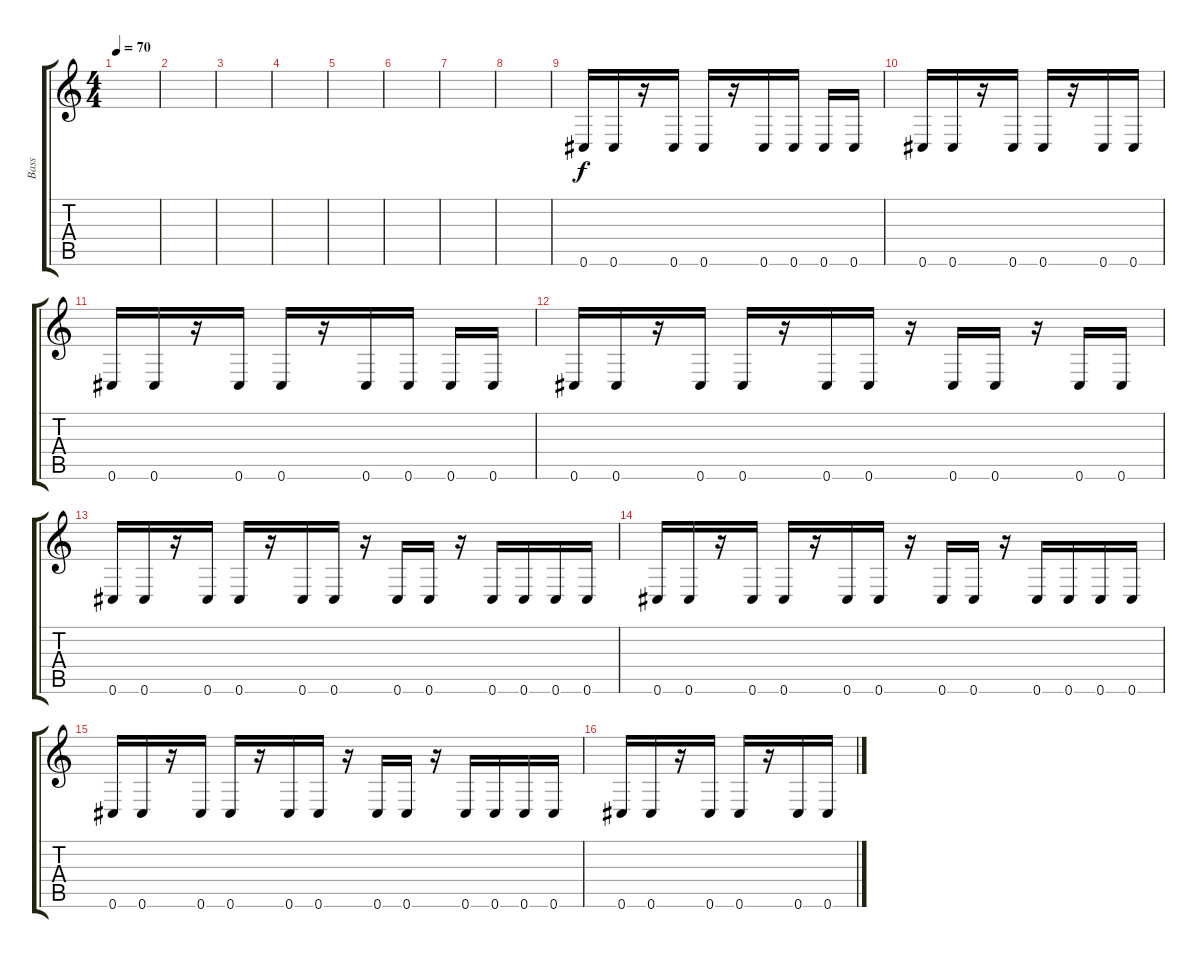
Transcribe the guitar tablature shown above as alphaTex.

\track ("Bass" "Bass") {instrument electricbasspick}
\staff {score tabs}
\tuning (Eb4 Bb3 Gb3 Db3 Ab2 Db2) {hide}
\ts (4 4)
\tempo 70
\clef g2
\ks c
|
|
|
|
|
|
|
|
0.6.16 0.6.16 r.16 0.6.16 0.6.16 r.16 0.6.16 0.6.16 0.6.16 0.6.16 |
0.6.16 0.6.16 r.16 0.6.16 0.6.16 r.16 0.6.16 0.6.16 |
0.6.16 0.6.16 r.16 0.6.16 0.6.16 r.16 0.6.16 0.6.16 0.6.16 0.6.16 |
0.6.16 0.6.16 r.16 0.6.16 0.6.16 r.16 0.6.16 0.6.16 r.16 0.6.16 0.6.16 r.16 0.6.16 0.6.16 |
0.6.16 0.6.16 r.16 0.6.16 0.6.16 r.16 0.6.16 0.6.16 r.16 0.6.16 0.6.16 r.16 0.6.16 0.6.16 0.6.16 0.6.16 |
0.6.16 0.6.16 r.16 0.6.16 0.6.16 r.16 0.6.16 0.6.16 r.16 0.6.16 0.6.16 r.16 0.6.16 0.6.16 0.6.16 0.6.16 |
0.6.16 0.6.16 r.16 0.6.16 0.6.16 r.16 0.6.16 0.6.16 r.16 0.6.16 0.6.16 r.16 0.6.16 0.6.16 0.6.16 0.6.16 |
0.6.16 0.6.16 r.16 0.6.16 0.6.16 r.16 0.6.16 0.6.16
